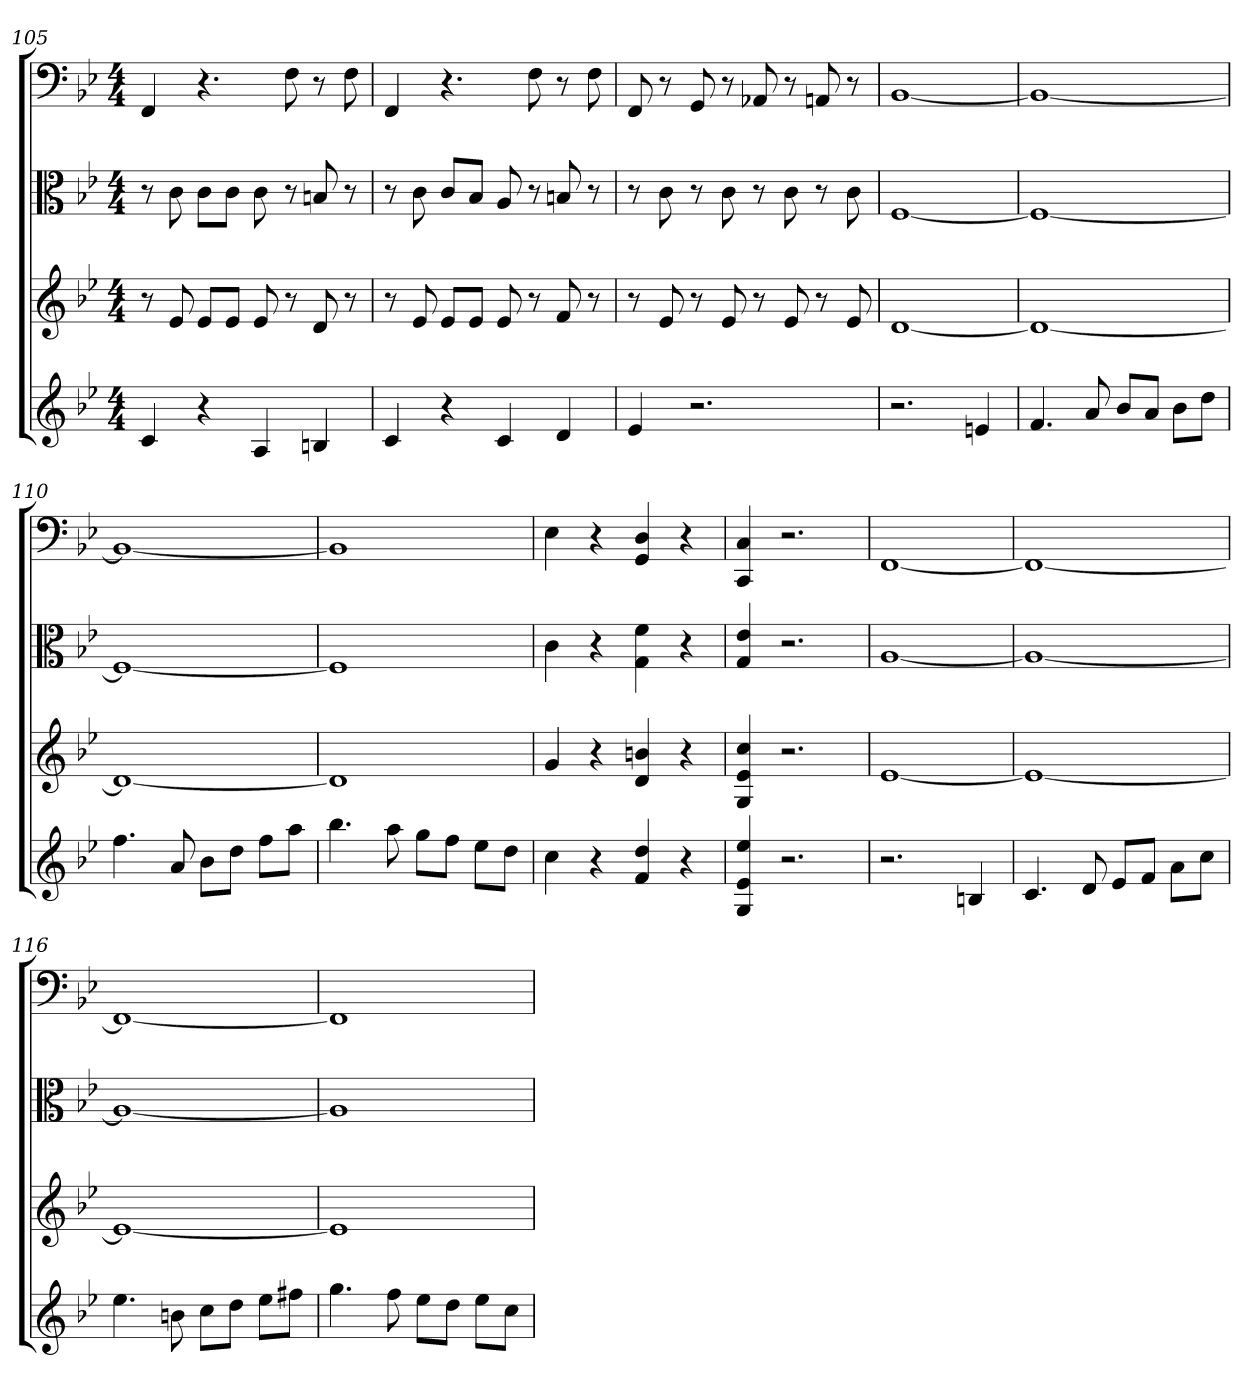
**kern	**kern	**kern	**kern
*part4	*part3	*part2	*part1
*staff4	*staff3	*staff2	*staff1
*	*	*clefC3	*clefF4
*k[b-e-]	*k[b-e-]	*k[b-e-]	*k[b-e-]
*B-:	*B-:	*B-:	*B-:
*M4/4	*M4/4	*M4/4	*M4/4
=105	=105	=105	=105
4c	8r	8r	4FF
.	8e-	8c	.
4r	8e-L	8c\L	4.r
.	8e-J	8c\J	.
4A	8e-	8c	.
.	8r	8r	8F
4Bn	8d	8Bn	8r
.	8r	8r	8F
=106	=106	=106	=106
4c	8r	8r	4FF
.	8e-	8c	.
4r	8e-L	8c/L	4.r
.	8e-J	8B-/J	.
4c	8e-	8A	.
.	8r	8r	8F
4d	8f	8Bn	8r
.	8r	8r	8F
=107	=107	=107	=107
4e-	8r	8r	8FF
.	8e-	8c	8r
2.r	8r	8r	8GG
.	8e-	8c	8r
.	8r	8r	8AA-X
.	8e-	8c	8r
.	8r	8r	8AAn
.	8e-	8c	8r
=108	=108	=108	=108
2.r	[1d	[1F	[1BB-
4en	.	.	.
=109	=109	=109	=109
4.f	1d_	1F_	1BB-_
8a	.	.	.
8b-L	.	.	.
8aJ	.	.	.
8b-L	.	.	.
8ddJ	.	.	.
=110	=110	=110	=110
4.ff	1d_	1F_	1BB-_
8a	.	.	.
8b-L	.	.	.
8ddJ	.	.	.
8ffL	.	.	.
8aaJ	.	.	.
=111	=111	=111	=111
4.bb-	1d]	1F]	1BB-]
8aa	.	.	.
8ggL	.	.	.
8ffJ	.	.	.
8ee-L	.	.	.
8ddJ	.	.	.
=112	=112	=112	=112
4cc	4g	4c	4E-
4r	4r	4r	4r
4f 4dd	4d 4bn	4G 4f	4GG 4D
4r	4r	4r	4r
=113	=113	=113	=113
4G 4e- 4ee-	4G 4e- 4cc	4G 4e-	4CC 4C
2.r	2.r	2.r	2.r
=114	=114	=114	=114
2.r	[1e-	[1A	[1FF
4Bn	.	.	.
=115	=115	=115	=115
4.c	1e-_	1A_	1FF_
8d	.	.	.
8e-L	.	.	.
8fJ	.	.	.
8aL	.	.	.
8ccJ	.	.	.
=116	=116	=116	=116
4.ee-	1e-_	1A_	1FF_
8bn	.	.	.
8ccL	.	.	.
8ddJ	.	.	.
8ee-L	.	.	.
8ff#XJ	.	.	.
=117	=117	=117	=117
4.gg	1e-]	1A]	1FF]
8ff	.	.	.
8ee-L	.	.	.
8ddJ	.	.	.
8ee-L	.	.	.
8ccJ	.	.	.
=	=	=	=
*-	*-	*-	*-
